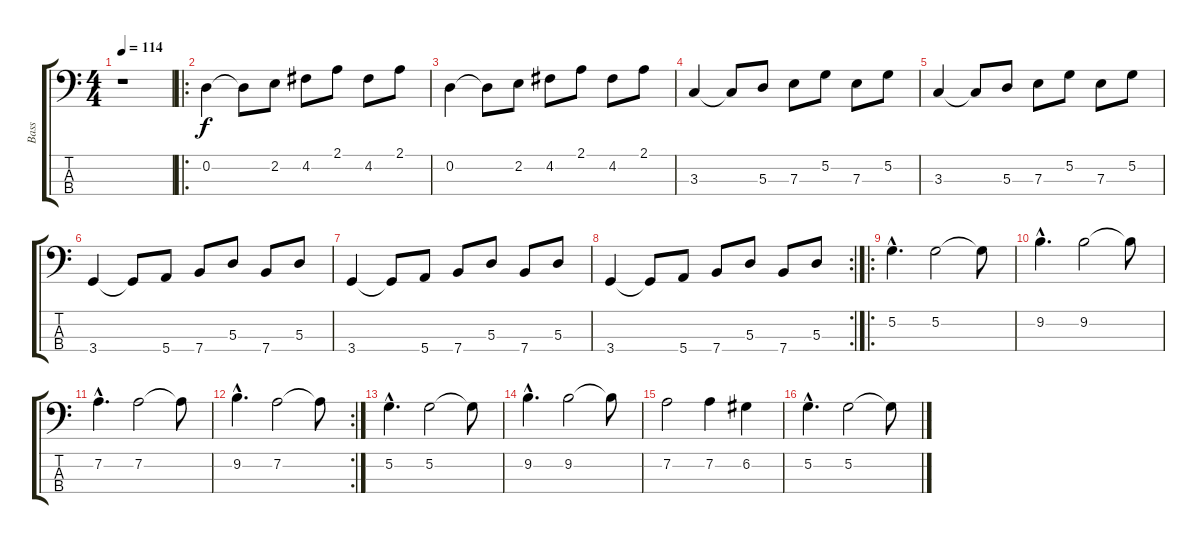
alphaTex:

\track ("Bass" "Bass") {instrument electricbassfinger}
\staff {score tabs}
\tuning (G2 D2 A1 E1) {hide}
\ts (4 4)
\tempo 114
\clef f4
\ks c
r.1{dy f instrument electricbassfinger} |
\ro
0.2.4 0.2{t}.8 2.2.8 4.2.8 2.1.8 4.2.8 2.1.8 |
0.2.4 0.2{t}.8 2.2.8 4.2.8 2.1.8 4.2.8 2.1.8 |
3.3.4 3.3{t}.8 5.3.8 7.3.8 5.2.8 7.3.8 5.2.8 |
3.3.4 3.3{t}.8 5.3.8 7.3.8 5.2.8 7.3.8 5.2.8 |
3.4.4 3.4{t}.8 5.4.8 7.4.8 5.3.8 7.4.8 5.3.8 |
3.4.4 3.4{t}.8 5.4.8 7.4.8 5.3.8 7.4.8 5.3.8 |
\rc 2
3.4.4 3.4{t}.8 5.4.8 7.4.8 5.3.8 7.4.8 5.3.8 |
\ro
5.2{hac}.4{d} 5.2.2 5.2{t}.8 |
9.2{hac}.4{d} 9.2.2 9.2{t}.8 |
7.2{hac}.4{d} 7.2.2 7.2{t}.8 |
\rc 2
9.2{hac}.4{d} 7.2.2 7.2{t}.8 |
5.2{hac}.4{d} 5.2.2 5.2{t}.8 |
9.2{hac}.4{d} 9.2.2 9.2{t}.8 |
7.2.2 7.2.4 6.2.4 |
5.2{hac}.4{d} 5.2.2 5.2{t}.8
